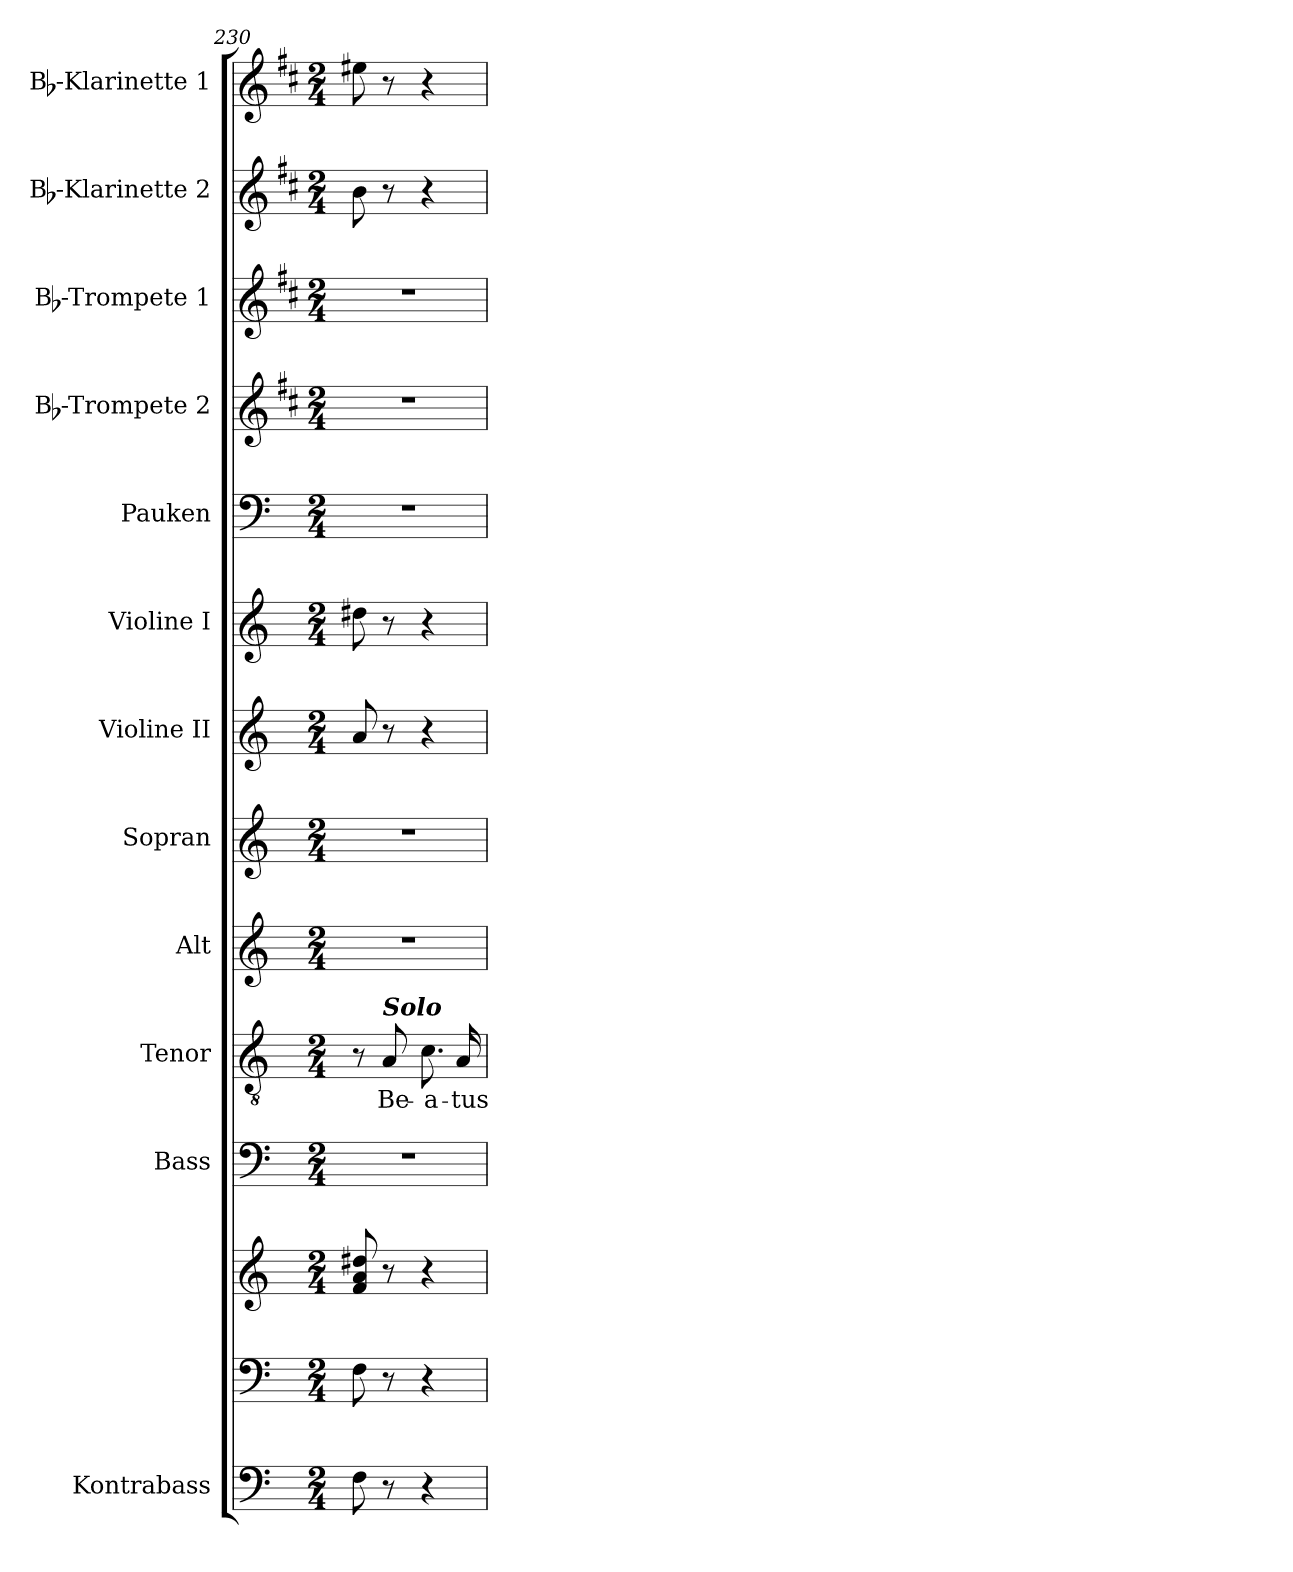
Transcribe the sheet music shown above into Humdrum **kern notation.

**kern	**kern	**kern	**kern	**kern	**text	**kern	**kern	**kern	**kern	**kern	**kern	**kern	**kern	**kern
*part13	*part12	*part12	*part11	*part10	*part10	*part9	*part8	*part7	*part6	*part5	*part4	*part3	*part2	*part1
*staff14	*staff13	*staff12	*staff11	*staff10	*staff10	*staff9	*staff8	*staff7	*staff6	*staff5	*staff4	*staff3	*staff2	*staff1
*I"Kontrabass	*	*	*I"Bass	*I"Tenor	*	*I"Alt	*I"Sopran	*I"Violine II	*I"Violine I	*I"Pauken	*I"Bb-Trompete 2	*I"Bb-Trompete 1	*I"Bb-Klarinette 2	*I"Bb-Klarinette 1
*I'Kb.	*	*	*I'B.	*I'T.	*	*I'A.	*I'S.	*I'Vl. II	*I'Vl. I	*I'Pk.	*I'Bb Trp. 2	*I'Bb Trp. 1	*I'Bb Kl. 2	*I'Bb Kl. 1
*clefF4	*clefF4	*clefG2	*clefF4	*clefGv2	*	*clefG2	*clefG2	*clefG2	*clefG2	*clefF4	*clefG2	*clefG2	*clefG2	*clefG2
*ITrd7c12	*	*	*	*	*	*	*	*	*	*	*ITrd1c2	*ITrd1c2	*ITrd1c2	*ITrd1c2
*k[]	*k[]	*k[]	*k[]	*k[]	*	*k[]	*k[]	*k[]	*k[]	*k[]	*k[]	*k[]	*k[]	*k[]
*C:	*C:	*C:	*C:	*C:	*	*C:	*C:	*C:	*C:	*C:	*C:	*C:	*C:	*C:
*M2/4	*M2/4	*M2/4	*M2/4	*M2/4	*	*M2/4	*M2/4	*M2/4	*M2/4	*M2/4	*M2/4	*M2/4	*M2/4	*M2/4
=230	=230	=230	=230	=230	=230	=230	=230	=230	=230	=230	=230	=230	=230	=230
8FF\	8F\	8f/ 8a/ 8dd#X/	2r	8r	.	2r	2r	8a/	8dd#X\	2r	2r	2r	8a\	8dd#X\
!	!	!	!	!LO:TX:a:Bi:t=Solo	!	!	!	!	!	!	!	!	!	!
!	!	!	!	!	!LO:LY:b	!	!	!	!	!	!	!	!	!
8r	8r	8r	.	8A/	Be-	.	.	8r	8r	.	.	.	8r	8r
!	!	!	!	!	!LO:LY:b	!	!	!	!	!	!	!	!	!
4r	4r	4r	.	8.c\	-a-	.	.	4r	4r	.	.	.	4r	4r
!	!	!	!	!	!LO:LY:b	!	!	!	!	!	!	!	!	!
.	.	.	.	16A/	-tus	.	.	.	.	.	.	.	.	.
=	=	=	=	=	=	=	=	=	=	=	=	=	=	=
*-	*-	*-	*-	*-	*-	*-	*-	*-	*-	*-	*-	*-	*-	*-
